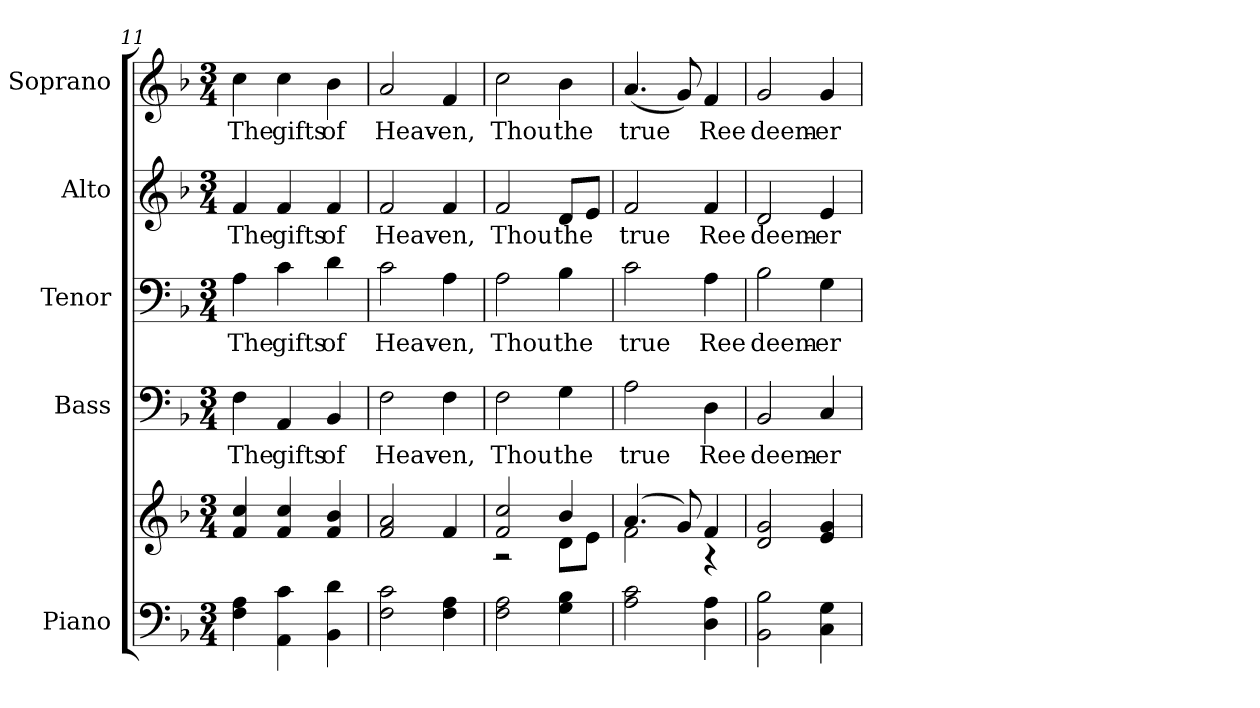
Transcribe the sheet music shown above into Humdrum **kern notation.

**kern	**kern	**kern	**text	**kern	**text	**kern	**text	**kern	**text
*part5	*part5	*part4	*part4	*part3	*part3	*part2	*part2	*part1	*part1
*staff6	*staff5	*staff4	*staff4	*staff3	*staff3	*staff2	*staff2	*staff1	*staff1
*I"Piano	*	*I"Bass	*	*I"Tenor	*	*I"Alto	*	*I"Soprano	*
*I'Pno.	*	*I'B.	*	*I'T.	*	*I'A.	*	*I'S.	*
*clefF4	*clefG2	*clefF4	*	*clefF4	*	*clefG2	*	*clefG2	*
*k[b-]	*k[b-]	*k[b-]	*	*k[b-]	*	*k[b-]	*	*k[b-]	*
*F:	*F:	*F:	*	*F:	*	*F:	*	*F:	*
*M3/4	*M3/4	*M3/4	*	*M3/4	*	*M3/4	*	*M3/4	*
=11	=11	=11	=11	=11	=11	=11	=11	=11	=11
!	!	!	!LO:LY:b:color=#000000	!	!	!	!	!	!
!	!	!	!	!	!LO:LY:b:color=#000000	!	!	!	!
!	!	!	!	!	!	!	!LO:LY:b:color=#000000	!	!
!	!	!	!	!	!	!	!	!	!LO:LY:b:color=#000000
4Fi\ 4Ai	4fi/ 4cci	4Fi\	The	4Ai\	The	4fi/	The	4cci\	The
!	!	!	!LO:LY:b:color=#000000	!	!	!	!	!	!
!	!	!	!	!	!LO:LY:b:color=#000000	!	!	!	!
!	!	!	!	!	!	!	!LO:LY:b:color=#000000	!	!
!	!	!	!	!	!	!	!	!	!LO:LY:b:color=#000000
4AAi\ 4ci	4fi/ 4cci	4AAi/	gifts	4ci\	gifts	4fi/	gifts	4cci\	gifts
!	!	!	!LO:LY:b:color=#000000	!	!	!	!	!	!
!	!	!	!	!	!LO:LY:b:color=#000000	!	!	!	!
!	!	!	!	!	!	!	!LO:LY:b:color=#000000	!	!
!	!	!	!	!	!	!	!	!	!LO:LY:b:color=#000000
4BB-i\ 4di	4fi/ 4b-i	4BB-i/	of	4di\	of	4fi/	of	4b-i\	of
=12	=12	=12	=12	=12	=12	=12	=12	=12	=12
!	!	!	!LO:LY:b:color=#000000	!	!	!	!	!	!
!	!	!	!	!	!LO:LY:b:color=#000000	!	!	!	!
!	!	!	!	!	!	!	!LO:LY:b:color=#000000	!	!
!	!	!	!	!	!	!	!	!	!LO:LY:b:color=#000000
2Fi\ 2ci	2fi/ 2ai	2Fi\	Heav-	2ci\	Heav-	2fi/	Heav-	2ai/	Heav-
!	!	!	!LO:LY:b:color=#000000	!	!	!	!	!	!
!	!	!	!	!	!LO:LY:b:color=#000000	!	!	!	!
!	!	!	!	!	!	!	!LO:LY:b:color=#000000	!	!
!	!	!	!	!	!	!	!	!	!LO:LY:b:color=#000000
4Fi\ 4Ai	4fi/	4Fi\	-en,	4Ai\	-en,	4fi/	-en,	4fi/	-en,
!!LO:PB:g=z
=13	=13	=13	=13	=13	=13	=13	=13	=13	=13
*	*^	*	*	*	*	*	*	*	*
!	!	!	!	!LO:LY:b:color=#000000	!	!	!	!	!	!
!	!	!	!	!	!	!LO:LY:b:color=#000000	!	!	!	!
!	!	!	!	!	!	!	!	!LO:LY:b:color=#000000	!	!
!	!	!	!	!	!	!	!	!	!	!LO:LY:b:color=#000000
2Fi\ 2Ai	2fi/ 2cci	2r	2Fi\	Thou	2Ai\	Thou	2fi/	Thou	2cci\	Thou
!	!	!	!	!LO:LY:b:color=#000000	!	!	!	!	!	!
!	!	!	!	!	!	!LO:LY:b:color=#000000	!	!	!	!
!	!	!	!	!	!	!	!	!LO:LY:b:color=#000000	!	!
!	!	!	!	!	!	!	!	!	!	!LO:LY:b:color=#000000
4Gi\ 4B-i	4b-i/	8di\L	4Gi\	the	4B-i\	the	8di/L	the	4b-i\	the
.	.	8ei\J	.	.	.	.	8ei/J	.	.	.
=14	=14	=14	=14	=14	=14	=14	=14	=14	=14	=14
!	!	!	!	!LO:LY:b:color=#000000	!	!	!	!	!	!
!	!	!	!	!	!	!LO:LY:b:color=#000000	!	!	!	!
!	!	!	!	!	!	!	!	!LO:LY:b:color=#000000	!	!
!	!	!	!	!	!	!	!	!	!	!LO:LY:b:color=#000000
2Ai\ 2ci	(4.ai/	2fi\	2Ai\	true	2ci\	true	2fi/	true	(4.ai/	true
.	8gi/)	.	.	.	.	.	.	.	8gi/)	.
!	!	!	!	!LO:LY:b:color=#000000	!	!	!	!	!	!
!	!	!	!	!	!	!LO:LY:b:color=#000000	!	!	!	!
!	!	!	!	!	!	!	!	!LO:LY:b:color=#000000	!	!
!	!	!	!	!	!	!	!	!	!	!LO:LY:b:color=#000000
4Di\ 4Ai	4fi/	4r	4Di\	Ree	4Ai\	Ree	4fi/	Ree	4fi/	Ree
*	*v	*v	*	*	*	*	*	*	*	*
=15	=15	=15	=15	=15	=15	=15	=15	=15	=15
*	*^	*	*	*	*	*	*	*	*
!	!	!	!	!LO:LY:b:color=#000000	!	!	!	!	!	!
*	*v	*v	*	*	*	*	*	*	*	*
*	*^	*	*	*	*	*	*	*	*
!	!	!	!	!	!	!LO:LY:b:color=#000000	!	!	!	!
*	*v	*v	*	*	*	*	*	*	*	*
*	*^	*	*	*	*	*	*	*	*
!	!	!	!	!	!	!	!	!LO:LY:b:color=#000000	!	!
*	*v	*v	*	*	*	*	*	*	*	*
*	*^	*	*	*	*	*	*	*	*
!	!	!	!	!	!	!	!	!	!	!LO:LY:b:color=#000000
*	*v	*v	*	*	*	*	*	*	*	*
2BB-i\ 2B-i	2di/ 2gi	2BB-i/	deem-	2B-i\	deem-	2di/	deem-	2gi/	deem-
!	!	!	!LO:LY:b:color=#000000	!	!	!	!	!	!
!	!	!	!	!	!LO:LY:b:color=#000000	!	!	!	!
!	!	!	!	!	!	!	!LO:LY:b:color=#000000	!	!
!	!	!	!	!	!	!	!	!	!LO:LY:b:color=#000000
4Ci\ 4Gi	4ei/ 4gi	4Ci/	-er	4Gi\	-er	4ei/	-er	4gi/	-er
=	=	=	=	=	=	=	=	=	=
*-	*-	*-	*-	*-	*-	*-	*-	*-	*-
